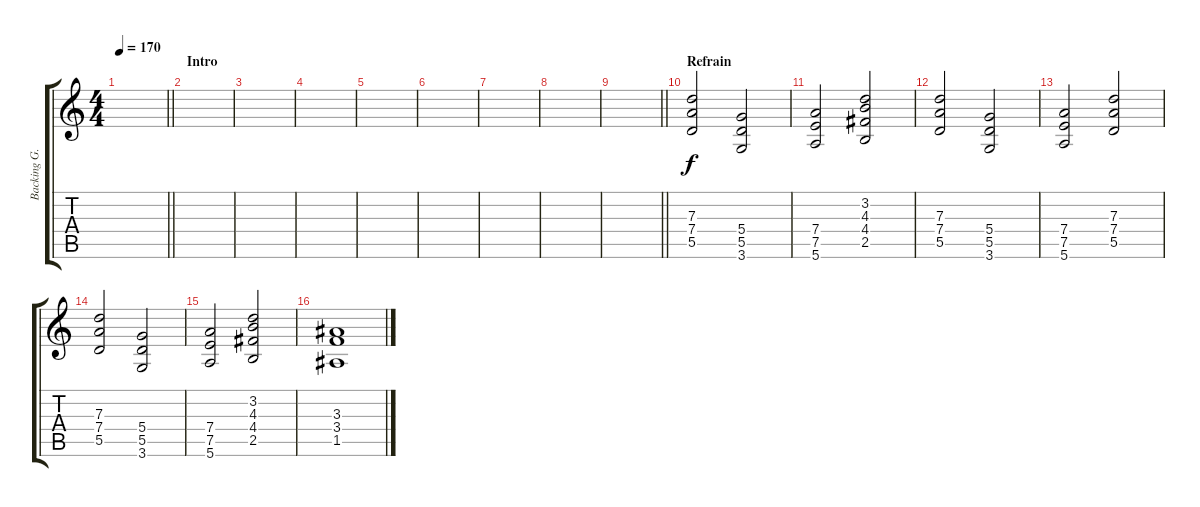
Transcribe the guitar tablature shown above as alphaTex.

\track ("Backing G. 2" "Backing G.") {instrument overdrivenguitar}
\staff {score tabs}
\tuning (E4 B3 G3 D3 A2 E2) {hide}
\ts (4 4)
\tempo 170
\clef g2
\barLineRight lightlight
\ks c
|
\section ("" "Intro")
|
|
|
|
|
|
|
\barLineRight lightlight
|
\section ("" "Refrain")
(7.3 7.4 5.5).2 (5.4 5.5 3.6).2 |
(7.4 7.5 5.6).2 (3.2 4.3 4.4 2.5).2 |
(7.3 7.4 5.5).2 (5.4 5.5 3.6).2 |
(7.4 7.5 5.6).2 (7.3 7.4 5.5).2 |
(7.3 7.4 5.5).2 (5.4 5.5 3.6).2 |
(7.4 7.5 5.6).2 (3.2 4.3 4.4 2.5).2 |
(3.3 3.4 1.5).1
